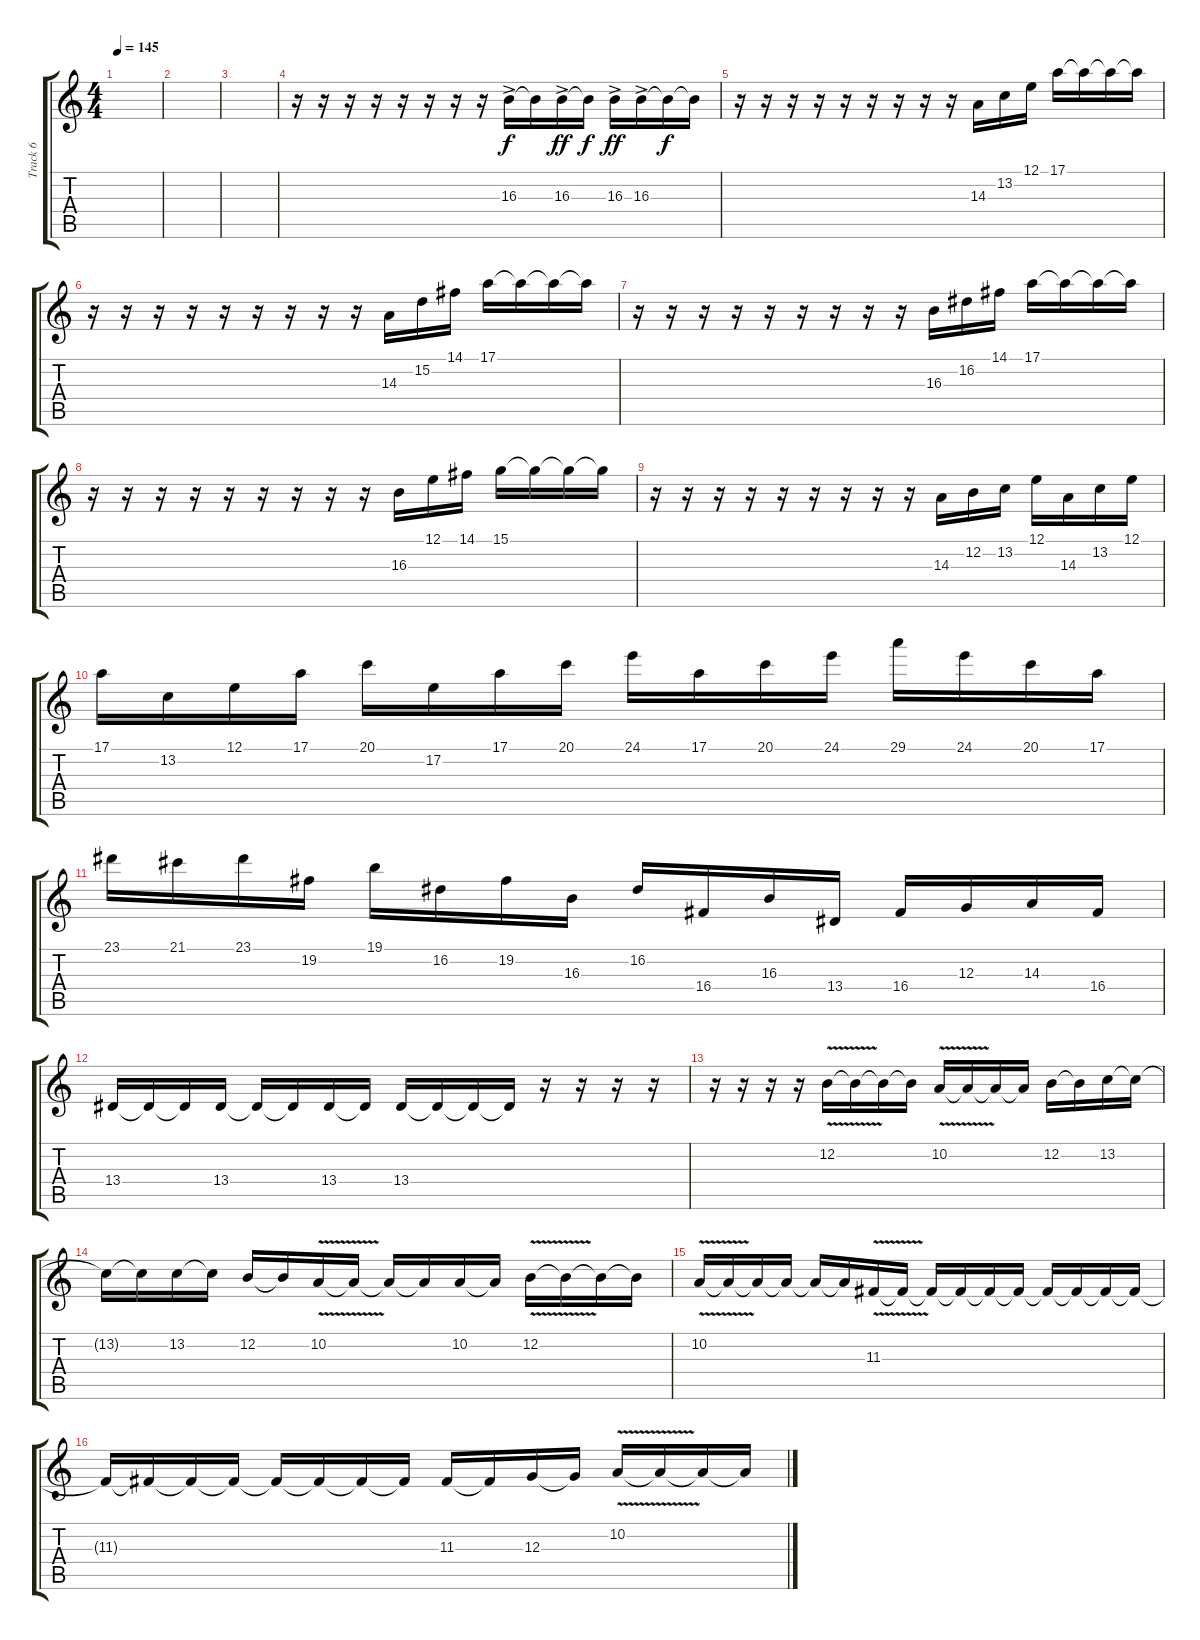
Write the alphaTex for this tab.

\track ("Track 6" "Track 6") {instrument lead5charang}
\staff {score tabs}
\tuning (E4 B3 G3 D3 A2 E2) {hide}
\ts (4 4)
\tempo 145
\clef g2
\ks c
|
|
|
r.16 r.16 r.16 r.16 r.16 r.16 r.16 r.16 16.3{ac}.16 16.3{t}.16{dy f} 16.3{ac}.16{dy ff} 16.3{t}.16{dy f} 16.3{ac}.16{dy ff} 16.3{ac}.16 16.3{t}.16{dy f} 16.3{t}.16 |
r.16 r.16 r.16 r.16 r.16 r.16 r.16 r.16 r.16 14.3.16 13.2.16 12.1.16 17.1.16 17.1{t}.16 17.1{t}.16 17.1{t}.16 |
r.16 r.16 r.16 r.16 r.16 r.16 r.16 r.16 r.16 14.3.16 15.2.16 14.1.16 17.1.16 17.1{t}.16 17.1{t}.16 17.1{t}.16 |
r.16 r.16 r.16 r.16 r.16 r.16 r.16 r.16 r.16 16.3.16 16.2.16 14.1.16 17.1.16 17.1{t}.16 17.1{t}.16 17.1{t}.16 |
r.16 r.16 r.16 r.16 r.16 r.16 r.16 r.16 r.16 16.3.16 12.1.16 14.1.16 15.1.16 15.1{t}.16 15.1{t}.16 15.1{t}.16 |
r.16 r.16 r.16 r.16 r.16 r.16 r.16 r.16 r.16 14.3.16 12.2.16 13.2.16 12.1.16 14.3.16 13.2.16 12.1.16 |
17.1.16 13.2.16 12.1.16 17.1.16 20.1.16 17.2.16 17.1.16 20.1.16 24.1.16 17.1.16 20.1.16 24.1.16 29.1.16 24.1.16 20.1.16 17.1.16 |
23.1.16 21.1.16 23.1.16 19.2.16 19.1.16 16.2.16 19.2.16 16.3.16 16.2.16 16.4.16 16.3.16 13.4.16 16.4.16 12.3.16 14.3.16 16.4.16 |
13.4.16 13.4{t}.16 13.4{t}.16 13.4.16 13.4{t}.16 13.4{t}.16 13.4.16 13.4{t}.16 13.4.16 13.4{t}.16 13.4{t}.16 13.4{t}.16 r.16 r.16 r.16 r.16 |
r.16 r.16 r.16 r.16 12.2{v}.16 12.2{t}.16 12.2{t}.16 12.2{t}.16 10.2{v}.16 10.2{t}.16 10.2{t}.16 10.2{t}.16 12.2.16 12.2{t}.16 13.2.16 13.2{t}.16 |
13.2{t}.16 13.2{t}.16 13.2.16 13.2{t}.16 12.2.16 12.2{t}.16 10.2{v}.16 10.2{t}.16 10.2{t}.16 10.2{t}.16 10.2.16 10.2{t}.16 12.2{v}.16 12.2{t}.16 12.2{t}.16 12.2{t}.16 |
10.2{v}.16 10.2{t}.16 10.2{t}.16 10.2{t}.16 10.2{t}.16 10.2{t}.16 11.3{v}.16 11.3{t}.16 11.3{t}.16 11.3{t}.16 11.3{t}.16 11.3{t}.16 11.3{t}.16 11.3{t}.16 11.3{t}.16 11.3{t}.16 |
11.3{t}.16 11.3{t}.16 11.3{t}.16 11.3{t}.16 11.3{t}.16 11.3{t}.16 11.3{t}.16 11.3{t}.16 11.3.16 11.3{t}.16 12.3.16 12.3{t}.16 10.2{v}.16 10.2{t}.16 10.2{t}.16 10.2{t}.16
